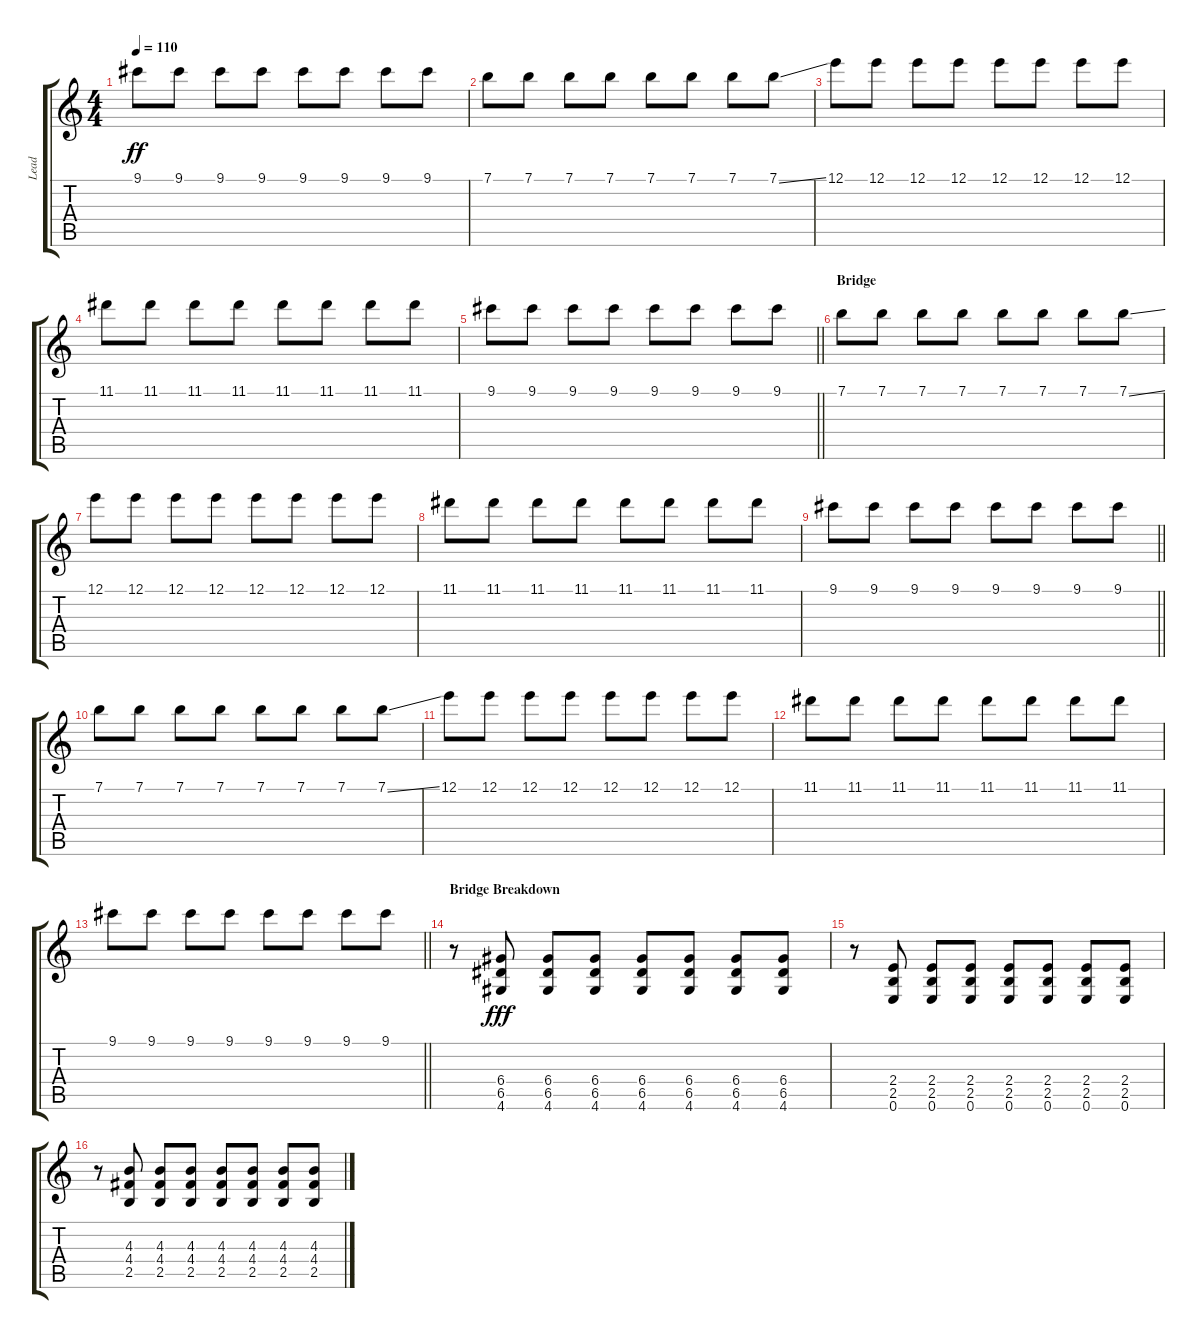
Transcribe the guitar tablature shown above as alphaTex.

\track ("Lead" "Lead") {instrument overdrivenguitar}
\staff {score tabs}
\tuning (E4 B3 G3 D3 A2 E2) {hide}
\ts (4 4)
\tempo 110
\clef g2
\ks c
9.1.8{dy ff} 9.1.8 9.1.8 9.1.8 9.1.8 9.1.8 9.1.8 9.1.8 |
7.1.8 7.1.8 7.1.8 7.1.8 7.1.8 7.1.8 7.1.8 7.1{ss}.8 |
12.1.8 12.1.8 12.1.8 12.1.8 12.1.8 12.1.8 12.1.8 12.1.8 |
11.1.8 11.1.8 11.1.8 11.1.8 11.1.8 11.1.8 11.1.8 11.1.8 |
\barLineRight lightlight
9.1.8 9.1.8 9.1.8 9.1.8 9.1.8 9.1.8 9.1.8 9.1.8 |
\section ("" "Bridge")
7.1.8 7.1.8 7.1.8 7.1.8 7.1.8 7.1.8 7.1.8 7.1{ss}.8 |
12.1.8 12.1.8 12.1.8 12.1.8 12.1.8 12.1.8 12.1.8 12.1.8 |
11.1.8 11.1.8 11.1.8 11.1.8 11.1.8 11.1.8 11.1.8 11.1.8 |
\barLineRight lightlight
9.1.8 9.1.8 9.1.8 9.1.8 9.1.8 9.1.8 9.1.8 9.1.8 |
7.1.8 7.1.8 7.1.8 7.1.8 7.1.8 7.1.8 7.1.8 7.1{ss}.8 |
12.1.8 12.1.8 12.1.8 12.1.8 12.1.8 12.1.8 12.1.8 12.1.8 |
11.1.8 11.1.8 11.1.8 11.1.8 11.1.8 11.1.8 11.1.8 11.1.8 |
\barLineRight lightlight
9.1.8 9.1.8 9.1.8 9.1.8 9.1.8 9.1.8 9.1.8 9.1.8 |
\section ("" "Bridge Breakdown")
r.8 (6.4 6.5 4.6).8{dy fff} (6.4 6.5 4.6).8 (6.4 6.5 4.6).8 (6.4 6.5 4.6).8 (6.4 6.5 4.6).8 (6.4 6.5 4.6).8 (6.4 6.5 4.6).8 |
r.8 (2.4 2.5 0.6).8 (2.4 2.5 0.6).8 (2.4 2.5 0.6).8 (2.4 2.5 0.6).8 (2.4 2.5 0.6).8 (2.4 2.5 0.6).8 (2.4 2.5 0.6).8 |
r.8 (4.3 4.4 2.5).8 (4.3 4.4 2.5).8 (4.3 4.4 2.5).8 (4.3 4.4 2.5).8 (4.3 4.4 2.5).8 (4.3 4.4 2.5).8 (4.3 4.4 2.5).8
